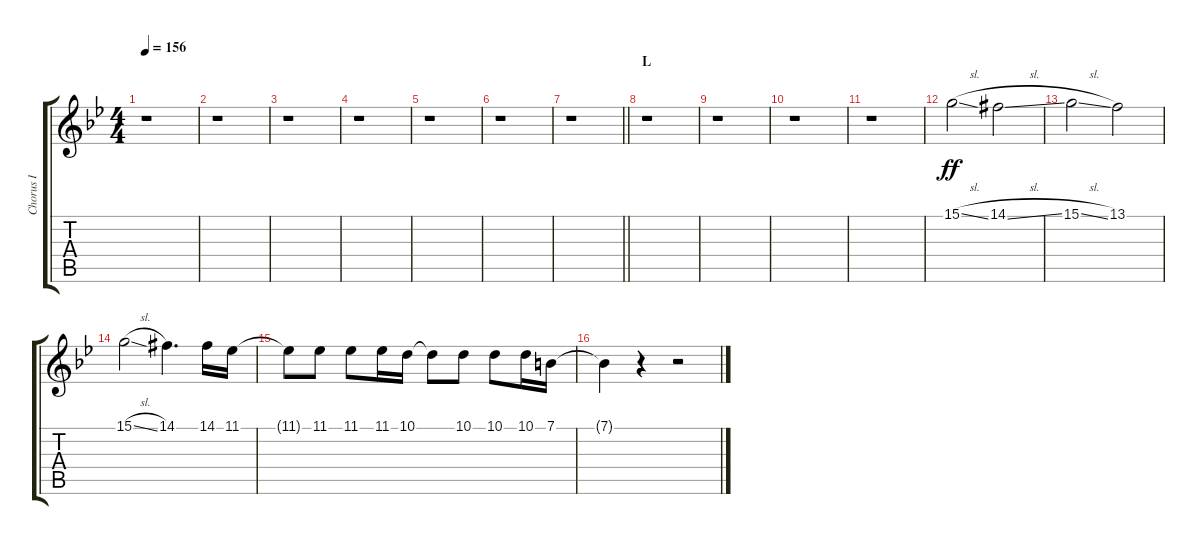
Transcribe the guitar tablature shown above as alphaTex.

\track ("Chorus I" "Chorus I") {instrument choiraahs}
\staff {score tabs}
\tuning (E4 B3 G3 D3 A2 E2) {hide}
\ts (4 4)
\tempo 156
\clef g2
\ks bb
r.1{dy fff} |
r.1 |
r.1 |
r.1 |
r.1 |
r.1 |
\barLineRight lightlight
r.1 |
\section ("" "L")
r.1 |
r.1 |
r.1 |
r.1 |
15.1{sl}.2{dy ff} 14.1{sl acc #}.2 |
15.1{sl}.2 13.1.2 |
15.1{sl}.2 14.1{acc #}.4{d} 14.1{acc #}.16 11.1.16 |
11.1{t}.8 11.1.8 11.1.8 11.1.16 10.1.16 10.1{t}.8 10.1.8 10.1.8 10.1.16 7.1.16 |
7.1{t}.4 r.4 r.2
